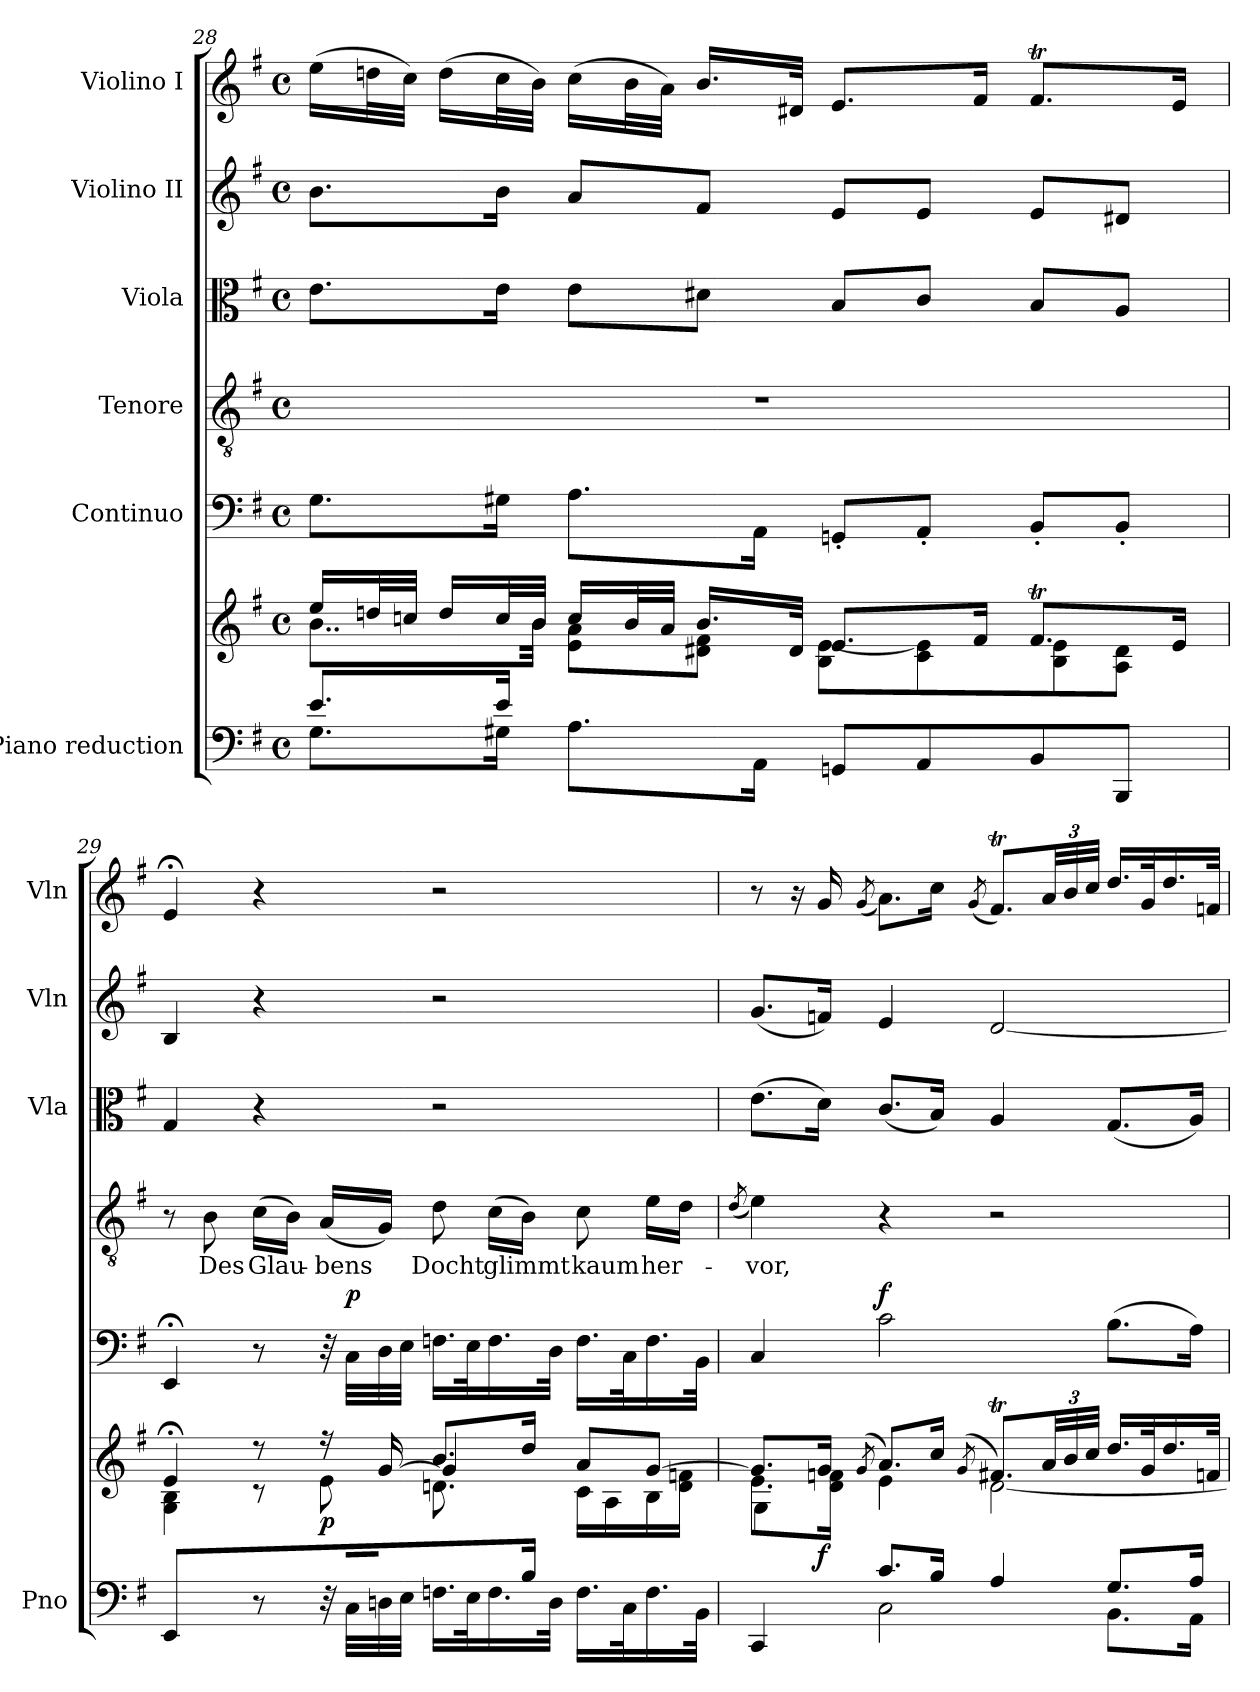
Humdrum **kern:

**kern	**kern	**dynam	**kern	**dynam	**kern	**text	**kern	**kern	**kern
*part6	*part6	*part6	*part5	*part5	*part4	*part4	*part3	*part2	*part1
*staff7	*staff6	*staff6/7	*staff5	*staff5	*staff4	*staff4	*staff3	*staff2	*staff1
*I"Piano reduction	*	*	*I"Continuo	*	*I"Tenore	*	*I"Viola	*I"Violino II	*I"Violino I
*I'Pno	*	*	*	*	*	*	*I'Vla	*I'Vln	*I'Vln
*clefF4	*clefG2	*	*clefF4	*	*clefGv2	*	*clefC3	*clefG2	*clefG2
*k[f#]	*k[f#]	*	*k[f#]	*	*k[f#]	*	*k[f#]	*k[f#]	*k[f#]
*M4/4	*M4/4	*	*M4/4	*	*M4/4	*	*M4/4	*M4/4	*M4/4
*met(c)	*met(c)	*	*met(c)	*	*met(c)	*	*met(c)	*met(c)	*met(c)
=28	=28	=28	=28	=28	=28	=28	=28	=28	=28
*^	*^	*	*	*	*	*	*	*	*
8.e/L	8.G\L	16ee/LL	8..b\L	.	8.G\L	.	1r	.	8.e\L	8.b\L	(>16ee\LL
.	.	32ddn/L	.	.	.	.	.	.	.	.	32ddn\L
.	.	32ccn/JJJ	.	.	.	.	.	.	.	.	32cc\JJJ)
.	.	16dd/LL	.	.	.	.	.	.	.	.	(>16dd\LL
16e/Jk	16G#X\Jk	32cc/L	.	.	16G#X\Jk	.	.	.	16e\Jk	16b\Jk	32cc\L
.	.	32b/JJJ	32b\Jkk	.	.	.	.	.	.	.	32b\JJJ)
4ryy	8.A\L	16cc/LL	8e\ 8a\L	.	8.A\L	.	.	.	8e\L	8a/L	(>16cc\LL
.	.	32b/L	.	.	.	.	.	.	.	.	32b\L
.	.	32a/JJJ	.	.	.	.	.	.	.	.	32a\JJJ)
.	.	16.b/LL	8d#X\ 8f#\J	.	.	.	.	.	8d#X\J	8f#/J	16.b/LL
.	16AA\Jk	.	.	.	16AA\Jk	.	.	.	.	.	.
.	.	32d#/JJk	.	.	.	.	.	.	.	.	32d#X/JJk
8GGn/L	2ryy	8.e/L	8B\ [8e\L	.	8GGn'/L	.	.	.	8B/L	8e/L	8.e/L
8AA/	.	.	8c\ 8e\]	.	8AA'/J	.	.	.	8c/J	8e/J	.
.	.	16f#/Jk	.	.	.	.	.	.	.	.	16f#/Jk
8BB/	.	8.f#t/L	8B\ 8e\	.	8BB'/L	.	.	.	8B/L	8e/L	8.f#t/L
8BBB/J	.	.	8A\ 8d#\J	.	8BB'/J	.	.	.	8A/J	8d#X/J	.
.	.	16e/Jk	.	.	.	.	.	.	.	.	16e/Jk
!!LO:LB:g=z
=29	=29	=29	=29	=29	=29	=29	=29	=29	=29	=29	=29
*	*	*	*^	*	*	*	*	*	*	*	*
4EE/	4r;yy	4e;</	4G\ 4B\	2ryy	.	4EE;</	.	8r	.	4G/	4B/	4e;</
!	!	!	!	!	!	!	!	!	!LO:LY:b	!	!	!
.	.	.	.	.	.	.	.	8B\	Des	.	.	.
!	!	!	!	!	!	!	!	!	!LO:LY:b	!	!	!
8r	8ryy	8r	8r	.	.	8r	.	(>16c\LL	Glau-	4r	4r	4r
.	.	.	.	.	.	.	.	16B\JJ)	.	.	.	.
!	!	!	!	!	!LO:DY:b	!	!	!	!LO:LY:b	!	!	!
32r	32ryy	16r	8e\	.	p	32r	.	(<16A/LL	-bens	.	.	.
!	!	!	!	!	!	!	!LO:DY:a	!	!	!	!	!
32ryy	32C\LLL	.	.	.	.	32C\LLL	p	.	.	.	.	.
16ryy	32Dn\	[16g/	.	.	.	32D\	.	16G/JJ)	.	.	.	.
.	32E\JJJ	.	.	.	.	32E\JJJ	.	.	.	.	.	.
!	!	!	!	!	!	!	!	!	!LO:LY:b	!	!	!
8.ryy	16.Fn\LL	8.b/L	4g/]	8.dn\L	.	16.Fn\LL	.	8d\	Docht	2r	2r	2r
.	32E\K	.	.	.	.	32E\K	.	.	.	.	.	.
!	!	!	!	!	!	!	!	!	!LO:LY:b	!	!	!
.	16.F\	.	.	.	.	16.F\	.	(>16c\LL	glimmt	.	.	.
16B/Jk	.	16dd/Jk	.	4ryy	.	.	.	16B\JJ)	.	.	.	.
.	32D\JJk	.	.	.	.	32D\JJk	.	.	.	.	.	.
!	!	!	!	!	!	!	!	!	!LO:LY:b	!	!	!
4ryy	16.F\LL	8a/L	16c\LL	.	.	16.F\LL	.	8c\	kaum	.	.	.
.	.	.	16A\	.	.	.	.	.	.	.	.	.
.	32C\K	.	.	.	.	32C\K	.	.	.	.	.	.
!	!	!	!	!	!	!	!	!	!LO:LY:b	!	!	!
.	16.F\	[8g/J	16B\	.	.	16.F\	.	16e\LL	her-	.	.	.
.	.	.	16d\ 16fn\JJ	16ryy	.	.	.	16d\JJ	.	.	.	.
.	32BB\JJk	.	.	.	.	32BB\JJk	.	.	.	.	.	.
=30	=30	=30	=30	=30	=30	=30	=30	=30	=30	=30	=30	=30
.	.	.	.	.	.	.	.	(<8qd/	.	.	.	.
!	!	!	!	!	!	!	!	!	!LO:LY:b	!	!	!
4CC/	4ryy	8.g/L]	8.e\L	4G\	.	4C/	.	4e\)	-vor,	(>8.e\L	(<8.g/L	8r
.	.	.	.	.	.	.	.	.	.	.	.	16r
!	!	!	!	!	!LO:DY:b	!	!	!	!	!	!	!
.	.	16g/Jk	16d\ 16fn\Jk	.	f	.	.	.	.	16d\Jk)	16fn/Jk)	16g/
.	.	(<8qg/	.	.	.	.	.	.	.	.	.	(<8qg/
!	!	!	!	!	!	!	!LO:DY:a	!	!	!	!	!
8.c/L	2C\	8.a/L)	4e\	2.ryy	.	2c\	f	4r	.	(<8.c/L	4e/	8.a\L)
16B/Jk	.	16cc/Jk	.	.	.	.	.	.	.	16B/Jk)	.	16cc\Jk
.	.	(>8qg/	.	.	.	.	.	.	.	.	.	(<8qg/
4A/	.	8.f#Xt/L)	[2d\	.	.	.	.	2r	.	4A/	[2d/	8.f#t/L)
*	*	*Xbrackettup	*	*	*	*	*	*	*	*	*	*Xbrackettup
.	.	48a/LL	.	.	.	.	.	.	.	.	.	48a/LL
.	.	48b/	.	.	.	.	.	.	.	.	.	48b/
.	.	48cc/JJJ	.	.	.	.	.	.	.	.	.	48cc/JJJ
8.G/L	8.BB\L	16.dd/LL	.	.	.	(>8.B\L	.	.	.	(<8.G/L	.	16.dd/LL
.	.	32g/K	.	.	.	.	.	.	.	.	.	32g/K
.	.	16.dd/	.	.	.	.	.	.	.	.	.	16.dd/
16A/Jk	16AA\Jk	.	.	.	.	16A\Jk)	.	.	.	16A/Jk)	.	.
.	.	32fn/JJk	.	.	.	.	.	.	.	.	.	32fn/JJk
*v	*v	*	*	*	*	*	*	*	*	*	*	*
*	*v	*v	*v	*	*	*	*	*	*	*	*
=	=	=	=	=	=	=	=	=	=
*-	*-	*-	*-	*-	*-	*-	*-	*-	*-
